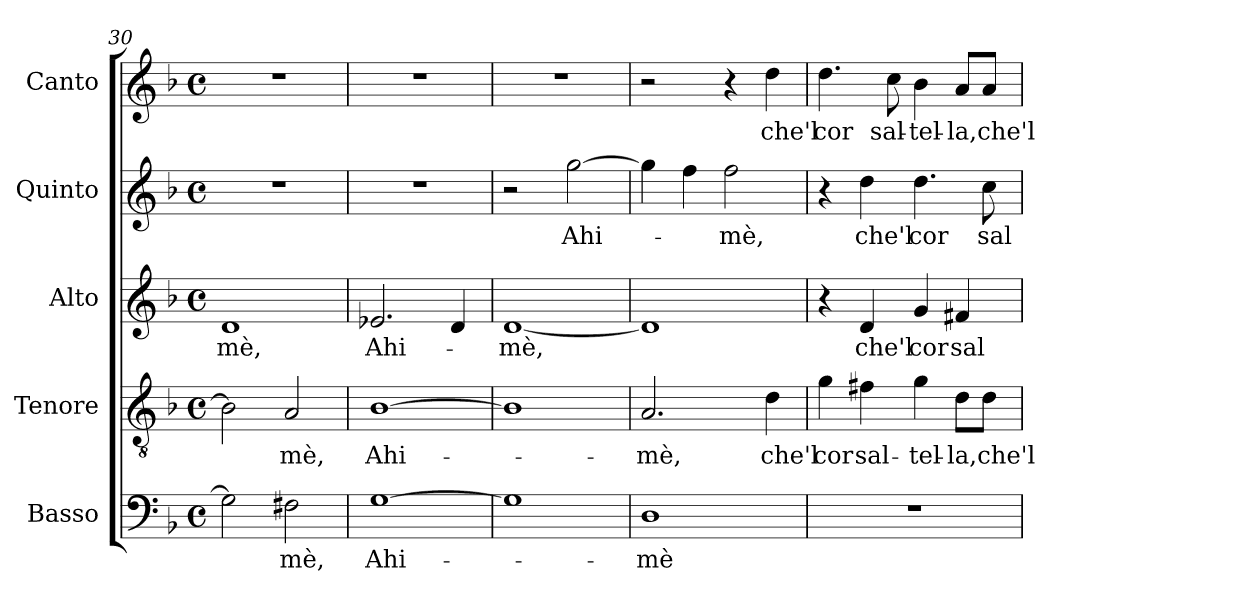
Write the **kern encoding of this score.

**kern	**text	**kern	**text	**kern	**text	**kern	**text	**kern	**text
*part5	*part5	*part4	*part4	*part3	*part3	*part2	*part2	*part1	*part1
*staff5	*staff5	*staff4	*staff4	*staff3	*staff3	*staff2	*staff2	*staff1	*staff1
*I"Basso	*	*I"Tenore	*	*I"Alto	*	*I"Quinto	*	*I"Canto	*
*I'B.	*	*I'T.	*	*I'A.	*	*	*	*	*
*clefF4	*	*clefGv2	*	*clefG2	*	*clefG2	*	*clefG2	*
*	*	*ITrd7c12	*	*	*	*	*	*	*
*k[b-]	*	*k[b-]	*	*k[b-]	*	*k[b-]	*	*k[b-]	*
*F:	*	*F:	*	*F:	*	*F:	*	*F:	*
*M4/4	*	*M4/4	*	*M4/4	*	*M4/4	*	*M4/4	*
*met(c)	*	*met(c)	*	*met(c)	*	*met(c)	*	*met(c)	*
=30	=30	=30	=30	=30	=30	=30	=30	=30	=30
!	!	!	!	!	!LO:LY:b:color=#000000	!	!	!	!
2Gi\]	.	2BB-i\]	.	1di	-mè,	1r	.	1r	.
!	!LO:LY:b:color=#000000	!	!	!	!	!	!	!	!
!	!	!	!LO:LY:b:color=#000000	!	!	!	!	!	!
2F#Xi\	-mè,	2AAi/	-mè,	.	.	.	.	.	.
=31	=31	=31	=31	=31	=31	=31	=31	=31	=31
!	!LO:LY:b:color=#000000	!	!	!	!	!	!	!	!
!	!	!	!LO:LY:b:color=#000000	!	!	!	!	!	!
!	!	!	!	!	!LO:LY:b:color=#000000	!	!	!	!
[>1Gi	Ahi-	[>1BB-i	Ahi-	2.e-Xi/	Ahi-	1r	.	1r	.
.	.	.	.	4di/	.	.	.	.	.
=32	=32	=32	=32	=32	=32	=32	=32	=32	=32
!	!	!	!	!	!LO:LY:b:color=#000000	!	!	!	!
1Gi]	.	1BB-i]	.	[<1di	-mè,	2r	.	1r	.
!	!	!	!	!	!	!	!LO:LY:b:color=#000000	!	!
.	.	.	.	.	.	[>2ggi\	Ahi-	.	.
=33	=33	=33	=33	=33	=33	=33	=33	=33	=33
!	!LO:LY:b:color=#000000	!	!	!	!	!	!	!	!
!	!	!	!LO:LY:b:color=#000000	!	!	!	!	!	!
1Di	-mè	2.AAi/	-mè,	1di]	.	4ggi\]	.	2r	.
.	.	.	.	.	.	4ffi\	.	.	.
!	!	!	!	!	!	!	!LO:LY:b:color=#000000	!	!
.	.	.	.	.	.	2ffi\	-mè,	4r	.
!	!	!	!LO:LY:b:color=#000000	!	!	!	!	!	!
!	!	!	!	!	!	!	!	!	!LO:LY:b:color=#000000
.	.	4Di\	che'l	.	.	.	.	4ddi\	che'l
=34	=34	=34	=34	=34	=34	=34	=34	=34	=34
!	!	!	!LO:LY:b:color=#000000	!	!	!	!	!	!
!	!	!	!	!	!	!	!	!	!LO:LY:b:color=#000000
1r	.	4Gi\	cor	4r	.	4r	.	4.ddi\	cor
!	!	!	!LO:LY:b:color=#000000	!	!	!	!	!	!
!	!	!	!	!	!LO:LY:b:color=#000000	!	!	!	!
!	!	!	!	!	!	!	!LO:LY:b:color=#000000	!	!
.	.	4F#Xi\	sal-	4di/	che'l	4ddi\	che'l	.	.
!	!	!	!	!	!	!	!	!	!LO:LY:b:color=#000000
.	.	.	.	.	.	.	.	8cci\	sal-
!	!	!	!LO:LY:b:color=#000000	!	!	!	!	!	!
!	!	!	!	!	!LO:LY:b:color=#000000	!	!	!	!
!	!	!	!	!	!	!	!LO:LY:b:color=#000000	!	!
!	!	!	!	!	!	!	!	!	!LO:LY:b:color=#000000
.	.	4Gi\	-tel-	4gi/	cor	4.ddi\	cor	4b-i\	-tel-
!	!	!	!LO:LY:b:color=#000000	!	!	!	!	!	!
!	!	!	!	!	!LO:LY:b:color=#000000	!	!	!	!
!	!	!	!	!	!	!	!	!	!LO:LY:b:color=#000000
.	.	8Di\L	-la,	4f#Xi/	sal-	.	.	8ai/L	-la,
!	!	!	!LO:LY:b:color=#000000	!	!	!	!	!	!
!	!	!	!	!	!	!	!LO:LY:b:color=#000000	!	!
!	!	!	!	!	!	!	!	!	!LO:LY:b:color=#000000
.	.	8Di\J	che'l	.	.	8cci\	sal-	8ai/J	che'l
=	=	=	=	=	=	=	=	=	=
*-	*-	*-	*-	*-	*-	*-	*-	*-	*-
